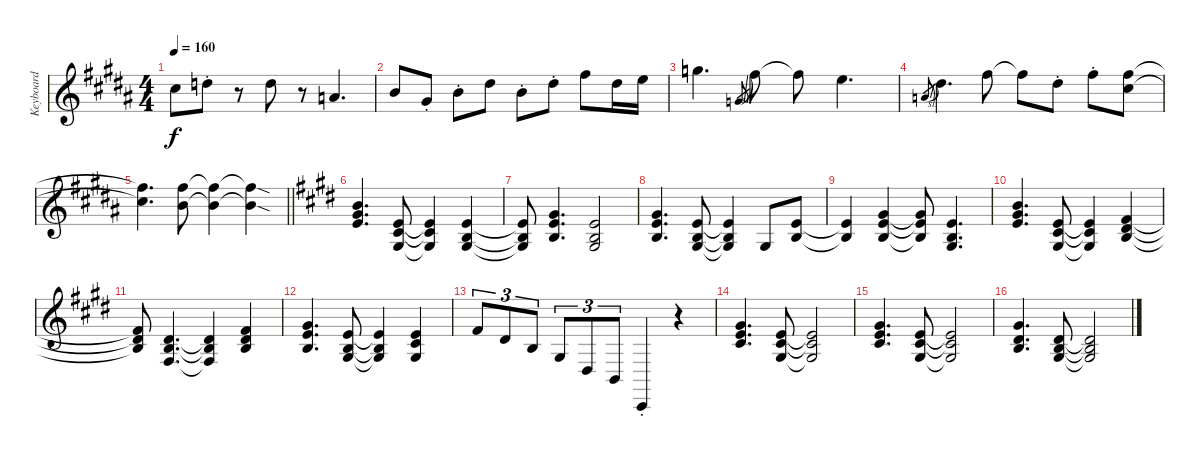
\track ("Keyboard" "Keyboard") {instrument acousticgrandpiano}
\staff {score}
\tuning (E4 B3 G3 D3 A2 E2 B1) {hide}
\ts (4 4)
\tempo 160
\clef g2
\ks b
9.1.8{dy f} 10.1{st}.8 r.8 10.1.8 r.8 10.2.4{d} |
7.1.8 9.2{st}.8 7.1{st}.8 11.1.8 7.1{st}.8 11.1{st}.8 14.1.8 11.1.16 12.1.16 |
15.1.4{d} 3.1{sl}.8{gr} 14.1.8 14.1{t}.8 12.1.4{d} |
5.1{sl}.8{gr} 11.1.4{d} 14.1.8 14.1{t}.8 11.1{st}.8 14.1{st}.8 (14.1 14.2).8 |
\barLineRight lightlight
(14.1{t} 14.2{t}).4{d} (14.1 12.2).8 (14.1{t} 12.2{t}).4 (14.1{sod t} 12.2{sod t}).4 |
\ks e
(7.1 9.2 9.3).4{d volume 16 instrument acousticgrandpiano} (5.2 6.3 6.4).8 (5.2{t} 6.3{t} 6.4{t}).4 (0.1 0.2 1.3).4 |
(0.1{t} 0.2{t} 1.3{t}).8 (4.1 5.2 4.3).4{d} (0.1 0.2 1.3).2 |
(4.1 5.2 4.3).4{d} (0.1 0.2 1.3).8 (0.1{t} 0.2{t} 1.3{t}).4 1.3.8 (0.1 0.2).8 |
(0.1{t} 0.2{t}).4 (4.1 5.2 4.3).4 (4.1{t} 5.2{t} 4.3{t}).8 (0.1 0.2 1.3).4{d} |
(7.1 9.2 9.3).4{d} (5.2 6.3 6.4).8 (5.2{t} 6.3{t} 6.4{t}).4 (2.1 4.2 4.3).4 |
(2.1{t} 4.2{t} 4.3{t}).8 (4.2 4.3 4.4).4{d} (4.2{t} 4.3{t} 4.4{t}).4 (2.1 4.2 4.3).4 |
(4.1 5.2 4.3).4{d} (0.1 0.2 1.3).8 (0.1{t} 0.2{t} 1.3{t}).4 (0.1 2.2 1.3).4 |
2.1.8{tu (3 2)} 4.2.8{tu (3 2)} 0.2.8{tu (3 2)} 1.3.8{tu (3 2)} 1.4.8{tu (3 2)} 2.5.8{tu (3 2)} 2.7{st}.4 r.4 |
(4.1 5.2 6.3).4{d} (5.2 6.3 6.4).8 (5.2{t} 6.3{t} 6.4{t}).2 |
(4.1 5.2 6.3).4{d} (5.2 6.3 6.4).8 (5.2{t} 6.3{t} 6.4{t}).2 |
(4.1 4.2 4.3).4{d} (4.2 4.3 6.4).8 (4.2{t} 4.3{t} 6.4{t}).2
